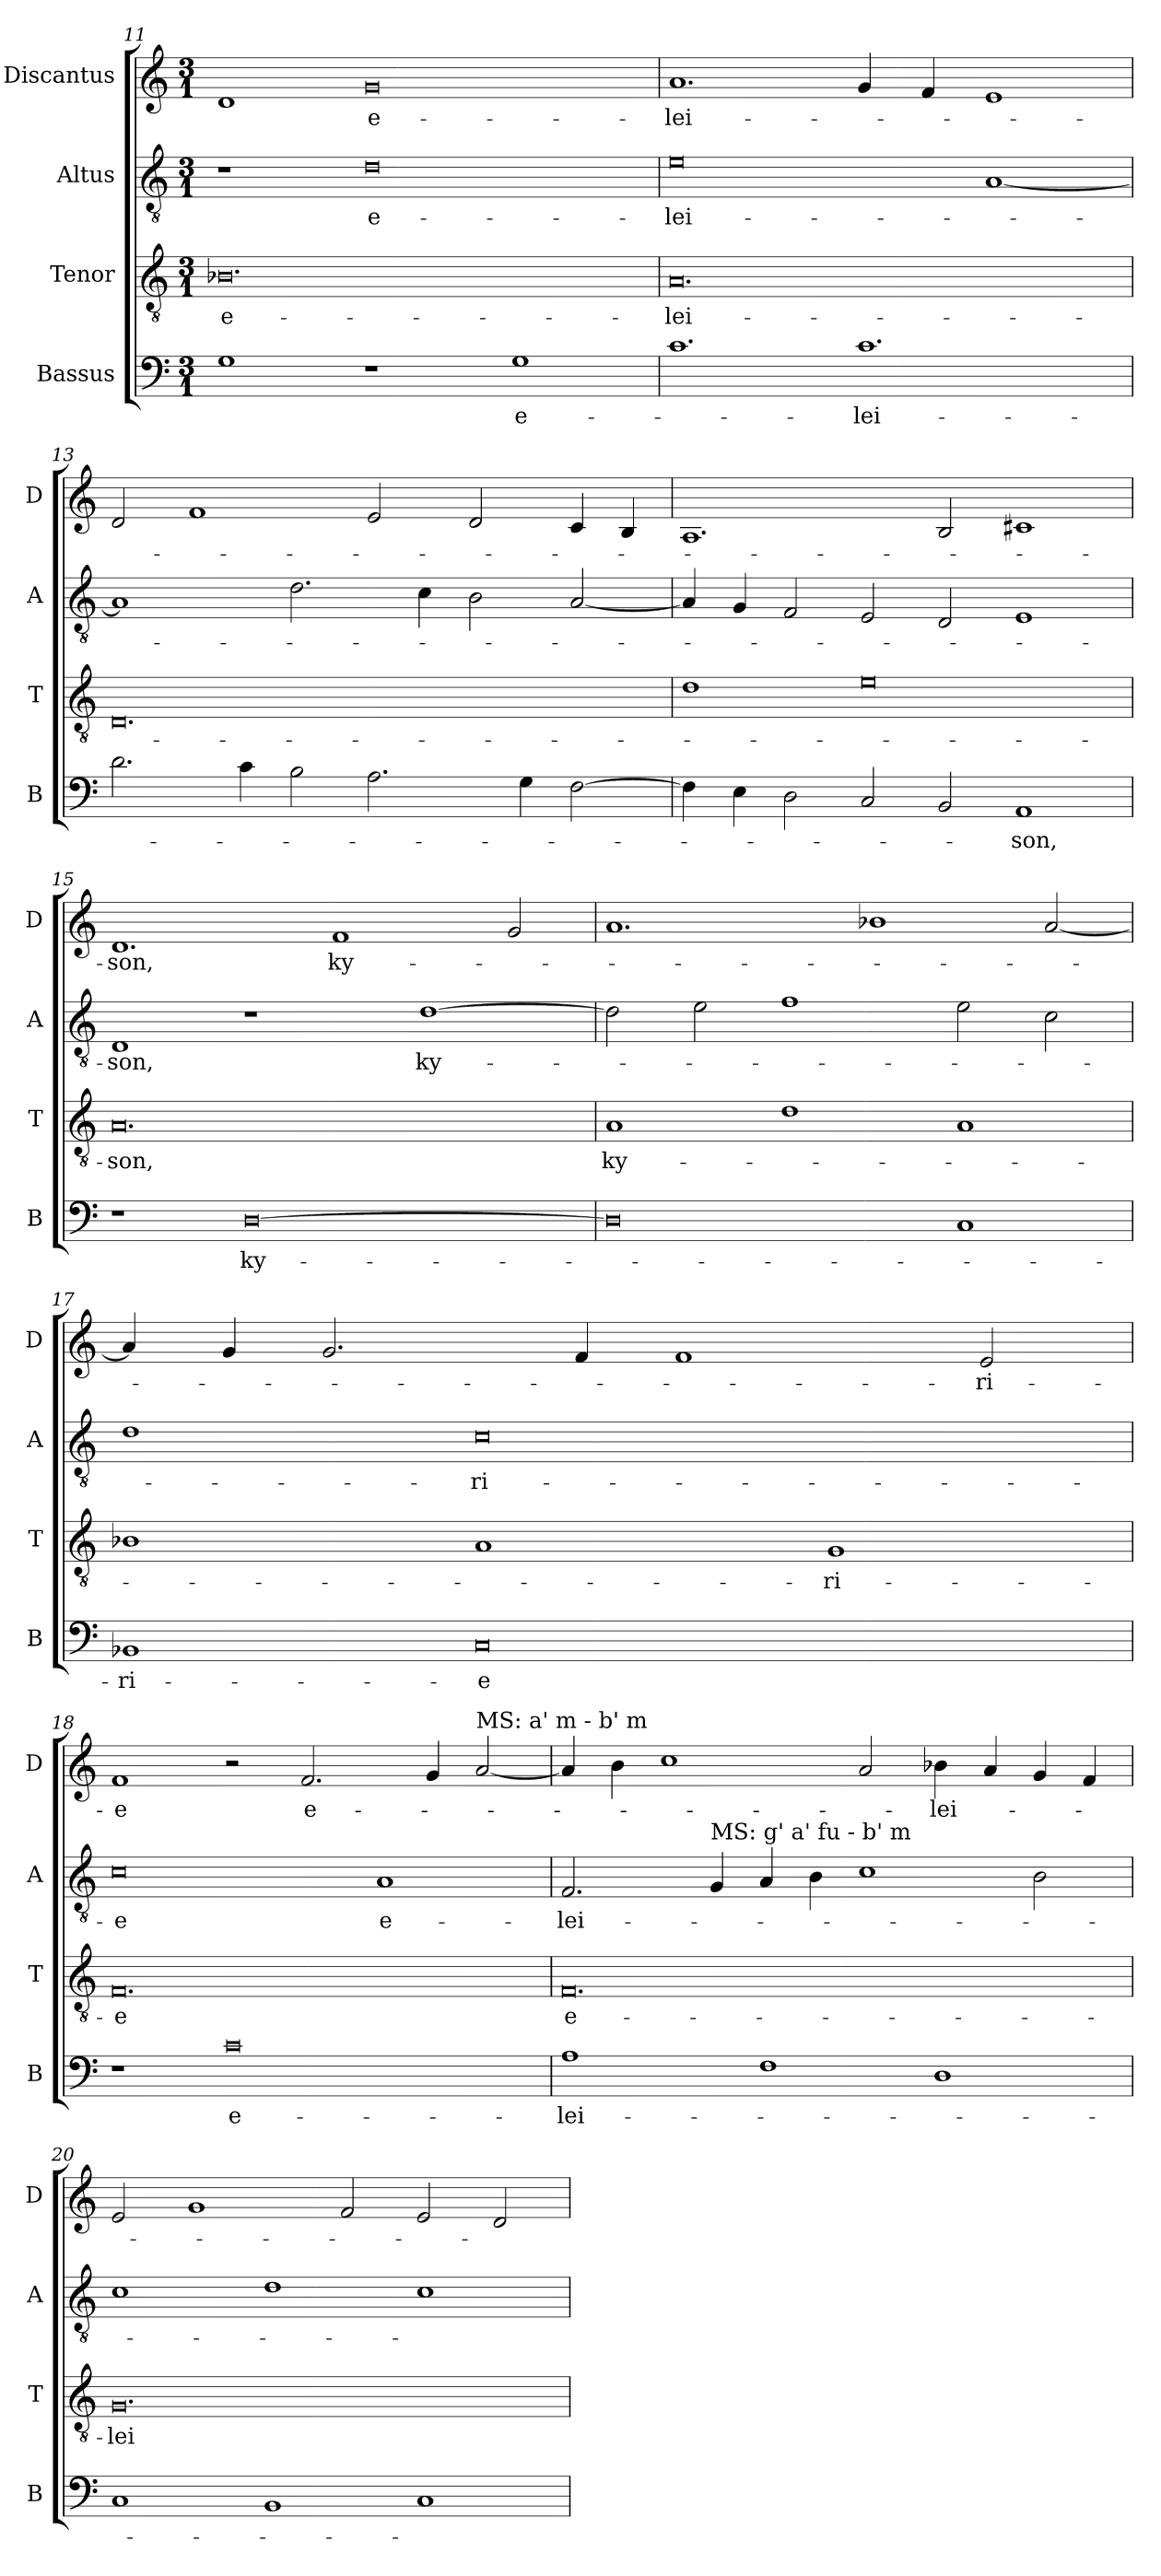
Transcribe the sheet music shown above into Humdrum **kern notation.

**kern	**text	**kern	**text	**kern	**text	**kern	**text
*part4	*part4	*part3	*part3	*part2	*part2	*part1	*part1
*staff4	*staff4	*staff3	*staff3	*staff2	*staff2	*staff1	*staff1
*I"Bassus	*	*I"Tenor	*	*I"Altus	*	*I"Discantus	*
*I'B	*	*I'T	*	*I'A	*	*I'D	*
*clefF4	*	*clefGv2	*	*clefGv2	*	*clefG2	*
*k[]	*	*k[]	*	*k[]	*	*k[]	*
*M3/1	*	*M3/1	*	*M3/1	*	*M3/1	*
=11	=11	=11	=11	=11	=11	=11	=11
1G	.	0.B-X	e-	1r	.	1d	.
1r	.	.	.	0d	e-	0g	e-
1G	e-	.	.	.	.	.	.
=12	=12	=12	=12	=12	=12	=12	=12
1.c	.	0.A	-lei-	0e	-lei-	1.a	-lei-
1.c	-lei-	.	.	.	.	4g	.
.	.	.	.	.	.	4f	.
.	.	.	.	[1A	.	1e	.
=13	=13	=13	=13	=13	=13	=13	=13
2.d	.	0.D	.	1A]	.	2d	.
.	.	.	.	.	.	1f	.
4c	.	.	.	.	.	.	.
2B	.	.	.	2.d	.	.	.
2.A	.	.	.	.	.	2e	.
.	.	.	.	4c	.	.	.
.	.	.	.	2B	.	2d	.
4G	.	.	.	.	.	.	.
[2F	.	.	.	[2A	.	4c	.
.	.	.	.	.	.	4B	.
=14	=14	=14	=14	=14	=14	=14	=14
4F]	.	1d	.	4A]	.	1.A	.
4E	.	.	.	4G	.	.	.
2D	.	.	.	2F	.	.	.
2C	.	0e	.	2E	.	.	.
2BB	.	.	.	2D	.	2B	.
1AA	-son,	.	.	1E	.	1c#X	.
=15	=15	=15	=15	=15	=15	=15	=15
1r	.	0.A	-son,	1D	-son,	1.d	-son,
[0D	ky-	.	.	1r	.	.	.
.	.	.	.	.	.	1f	ky-
.	.	.	.	[1d	ky-	.	.
.	.	.	.	.	.	2g	.
=16	=16	=16	=16	=16	=16	=16	=16
0D]	.	1A	ky-	2d]	.	1.a	.
.	.	.	.	2e	.	.	.
.	.	1d	.	1f	.	.	.
.	.	.	.	.	.	1b-X	.
1C	.	1A	.	2e	.	.	.
.	.	.	.	2c	.	[2a	.
=17	=17	=17	=17	=17	=17	=17	=17
1BB-X	-ri-	1B-X	.	1d	.	4a]	.
.	.	.	.	.	.	4g	.
.	.	.	.	.	.	2.g	.
0C	-e	1A	.	0c	-ri-	.	.
.	.	.	.	.	.	4f	.
.	.	.	.	.	.	1f	.
.	.	1G	-ri-	.	.	.	.
.	.	.	.	.	.	2e	-ri-
=18	=18	=18	=18	=18	=18	=18	=18
1r	.	0.F	-e	0c	-e	1f	-e
0c	e-	.	.	.	.	2r	.
.	.	.	.	.	.	2.f	e-
.	.	.	.	1A	e-	.	.
.	.	.	.	.	.	4g	.
!	!	!	!	!	!	!LO:TX:a:t=MS&colon; a' m - b' m	!
.	.	.	.	.	.	[2a	.
=19	=19	=19	=19	=19	=19	=19	=19
1A	-lei-	0.F	e-	2.F	-lei-	4a]	.
.	.	.	.	.	.	4b	.
.	.	.	.	.	.	1cc	.
!	!	!	!	!LO:TX:a:t=MS&colon; g' a' fu - b' m	!	!	!
.	.	.	.	4G	.	.	.
1F	.	.	.	4A	.	.	.
.	.	.	.	4B	.	.	.
.	.	.	.	1c	.	2a	.
1D	.	.	.	.	.	4b-X	-lei-
.	.	.	.	.	.	4a	.
.	.	.	.	2B	.	4g	.
.	.	.	.	.	.	4f	.
=20	=20	=20	=20	=20	=20	=20	=20
1C	.	0.G	-lei-	1c	.	2e	.
.	.	.	.	.	.	1g	.
1BB	.	.	.	1d	.	.	.
.	.	.	.	.	.	2f	.
1C	.	.	.	1c	.	2e	.
.	.	.	.	.	.	2d	.
=	=	=	=	=	=	=	=
*-	*-	*-	*-	*-	*-	*-	*-
